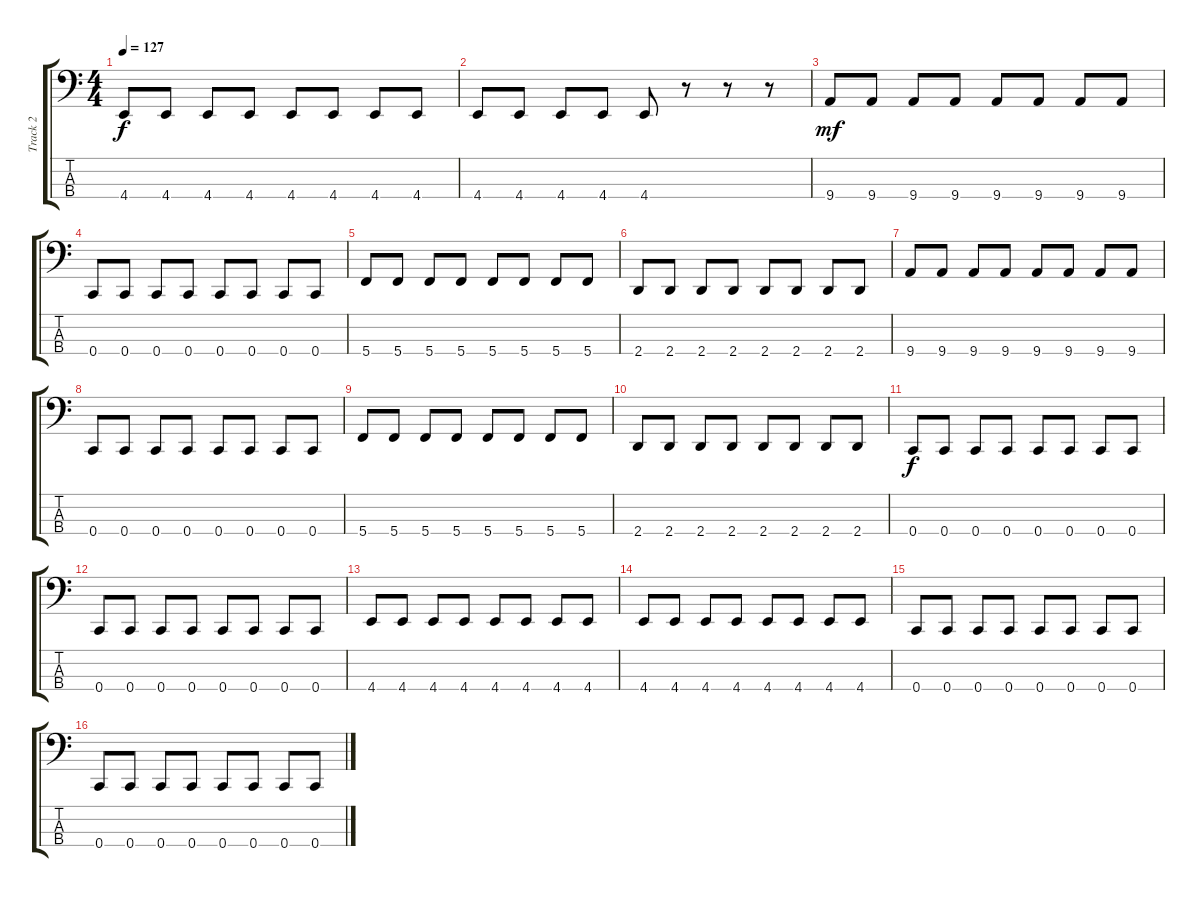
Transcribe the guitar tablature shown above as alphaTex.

\track ("Track 2" "Track 2") {instrument electricbassfinger}
\staff {score tabs}
\tuning (F2 C2 G1 C1) {hide}
\ts (4 4)
\tempo 127
\clef f4
\ks c
4.4.8{dy f} 4.4.8 4.4.8 4.4.8 4.4.8 4.4.8 4.4.8 4.4.8 |
4.4.8 4.4.8 4.4.8 4.4.8 4.4.8 r.8 r.8 r.8 |
9.4.8{dy mf} 9.4.8 9.4.8 9.4.8 9.4.8 9.4.8 9.4.8 9.4.8 |
0.4.8 0.4.8 0.4.8 0.4.8 0.4.8 0.4.8 0.4.8 0.4.8 |
5.4.8 5.4.8 5.4.8 5.4.8 5.4.8 5.4.8 5.4.8 5.4.8 |
2.4.8 2.4.8 2.4.8 2.4.8 2.4.8 2.4.8 2.4.8 2.4.8 |
9.4.8 9.4.8 9.4.8 9.4.8 9.4.8 9.4.8 9.4.8 9.4.8 |
0.4.8 0.4.8 0.4.8 0.4.8 0.4.8 0.4.8 0.4.8 0.4.8 |
5.4.8 5.4.8 5.4.8 5.4.8 5.4.8 5.4.8 5.4.8 5.4.8 |
2.4.8 2.4.8 2.4.8 2.4.8 2.4.8 2.4.8 2.4.8 2.4.8 |
0.4.8{dy f} 0.4.8 0.4.8 0.4.8 0.4.8 0.4.8 0.4.8 0.4.8 |
0.4.8 0.4.8 0.4.8 0.4.8 0.4.8 0.4.8 0.4.8 0.4.8 |
4.4.8 4.4.8 4.4.8 4.4.8 4.4.8 4.4.8 4.4.8 4.4.8 |
4.4.8 4.4.8 4.4.8 4.4.8 4.4.8 4.4.8 4.4.8 4.4.8 |
0.4.8 0.4.8 0.4.8 0.4.8 0.4.8 0.4.8 0.4.8 0.4.8 |
0.4.8 0.4.8 0.4.8 0.4.8 0.4.8 0.4.8 0.4.8 0.4.8
